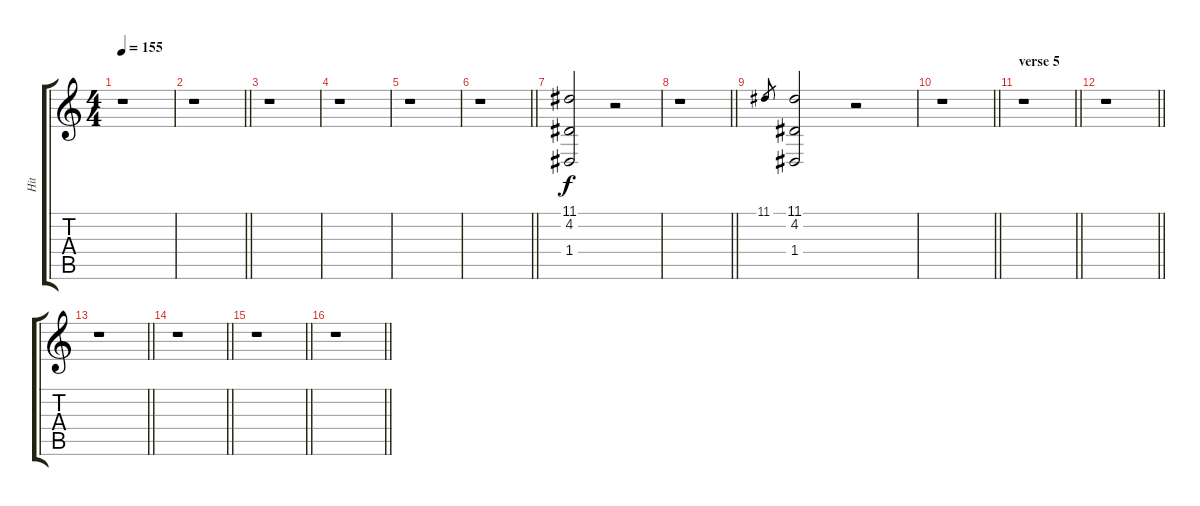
\track ("Hit" "Hit") {instrument orchestrahit}
\staff {score tabs}
\tuning (E4 B3 G3 D3 A2 E2) {hide}
\ts (4 4)
\tempo 155
\clef g2
\ks c
r.1{dy f} |
\barLineRight lightlight
r.1 |
r.1 |
r.1 |
r.1 |
\barLineRight lightlight
r.1 |
(11.1 4.2 1.4).2 r.2 |
\barLineRight lightlight
r.1 |
11.1.8{gr} (11.1 4.2 1.4).2 r.2 |
\barLineRight lightlight
r.1 |
\section ("" "verse 5")
\barLineRight lightlight
r.1 |
\barLineRight lightlight
r.1 |
\barLineRight lightlight
r.1 |
\barLineRight lightlight
r.1 |
\barLineRight lightlight
r.1 |
\barLineRight lightlight
r.1
